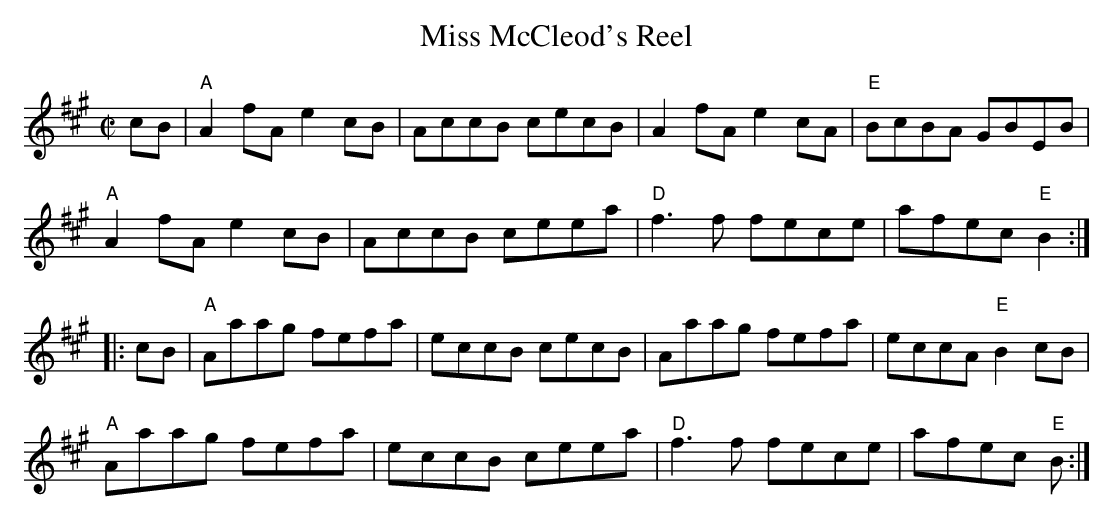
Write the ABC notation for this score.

X:1
T:Miss McCleod's Reel
M:C|
K:A
cB|\
"A"A2fA e2cB|AccB cecB|A2fAe2cA|"E"BcBA GBEB|
"A"A2fA e2cB|AccB ceea|"D"f3f fece|afec "E"B2:|
|:cB|\
"A"Aaag fefa|eccB cecB|Aaag fefa|eccA "E"B2cB|
"A"Aaag fefa|eccB ceea|"D"f3f fece|afec "E"B:|
